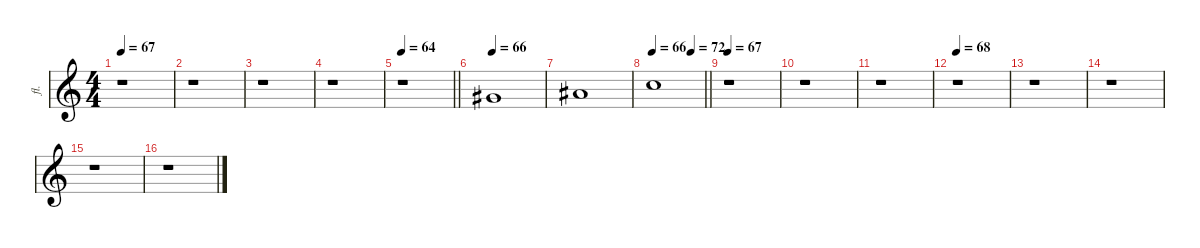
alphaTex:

\defaultSystemsLayout 4
\hideDynamics
\bracketExtendMode groupsimilarinstruments
\otherSystemsTrackNameOrientation horizontal
\track ("Fill" "fl.") {defaultSystemsLayout 8 instrument flute}
\staff {score}
\tuning (E4 B3 G3 D3 A2 E2)
\ts (4 4)
\tempo 67
\clef g2
\ks c
r.1{dy mp beam Down} |
r.1{beam Down} |
r.1{beam Down} |
r.1{beam Down} |
\tempo 64
\barLineRight lightlight
r.1{beam Down} |
\tempo 66
13.3{acc #}.1{beam Up} |
11.2{acc #}.1{dy f beam Up} |
\tempo 66
\tempo (72 0.75)
\barLineRight lightlight
13.2.1{beam Down} |
\tempo 67
r.1{beam Down} |
r.1{beam Down} |
r.1{beam Down} |
\tempo 68
r.1{beam Down} |
r.1{beam Down} |
r.1{beam Down} |
r.1{beam Down} |
r.1{beam Down}
